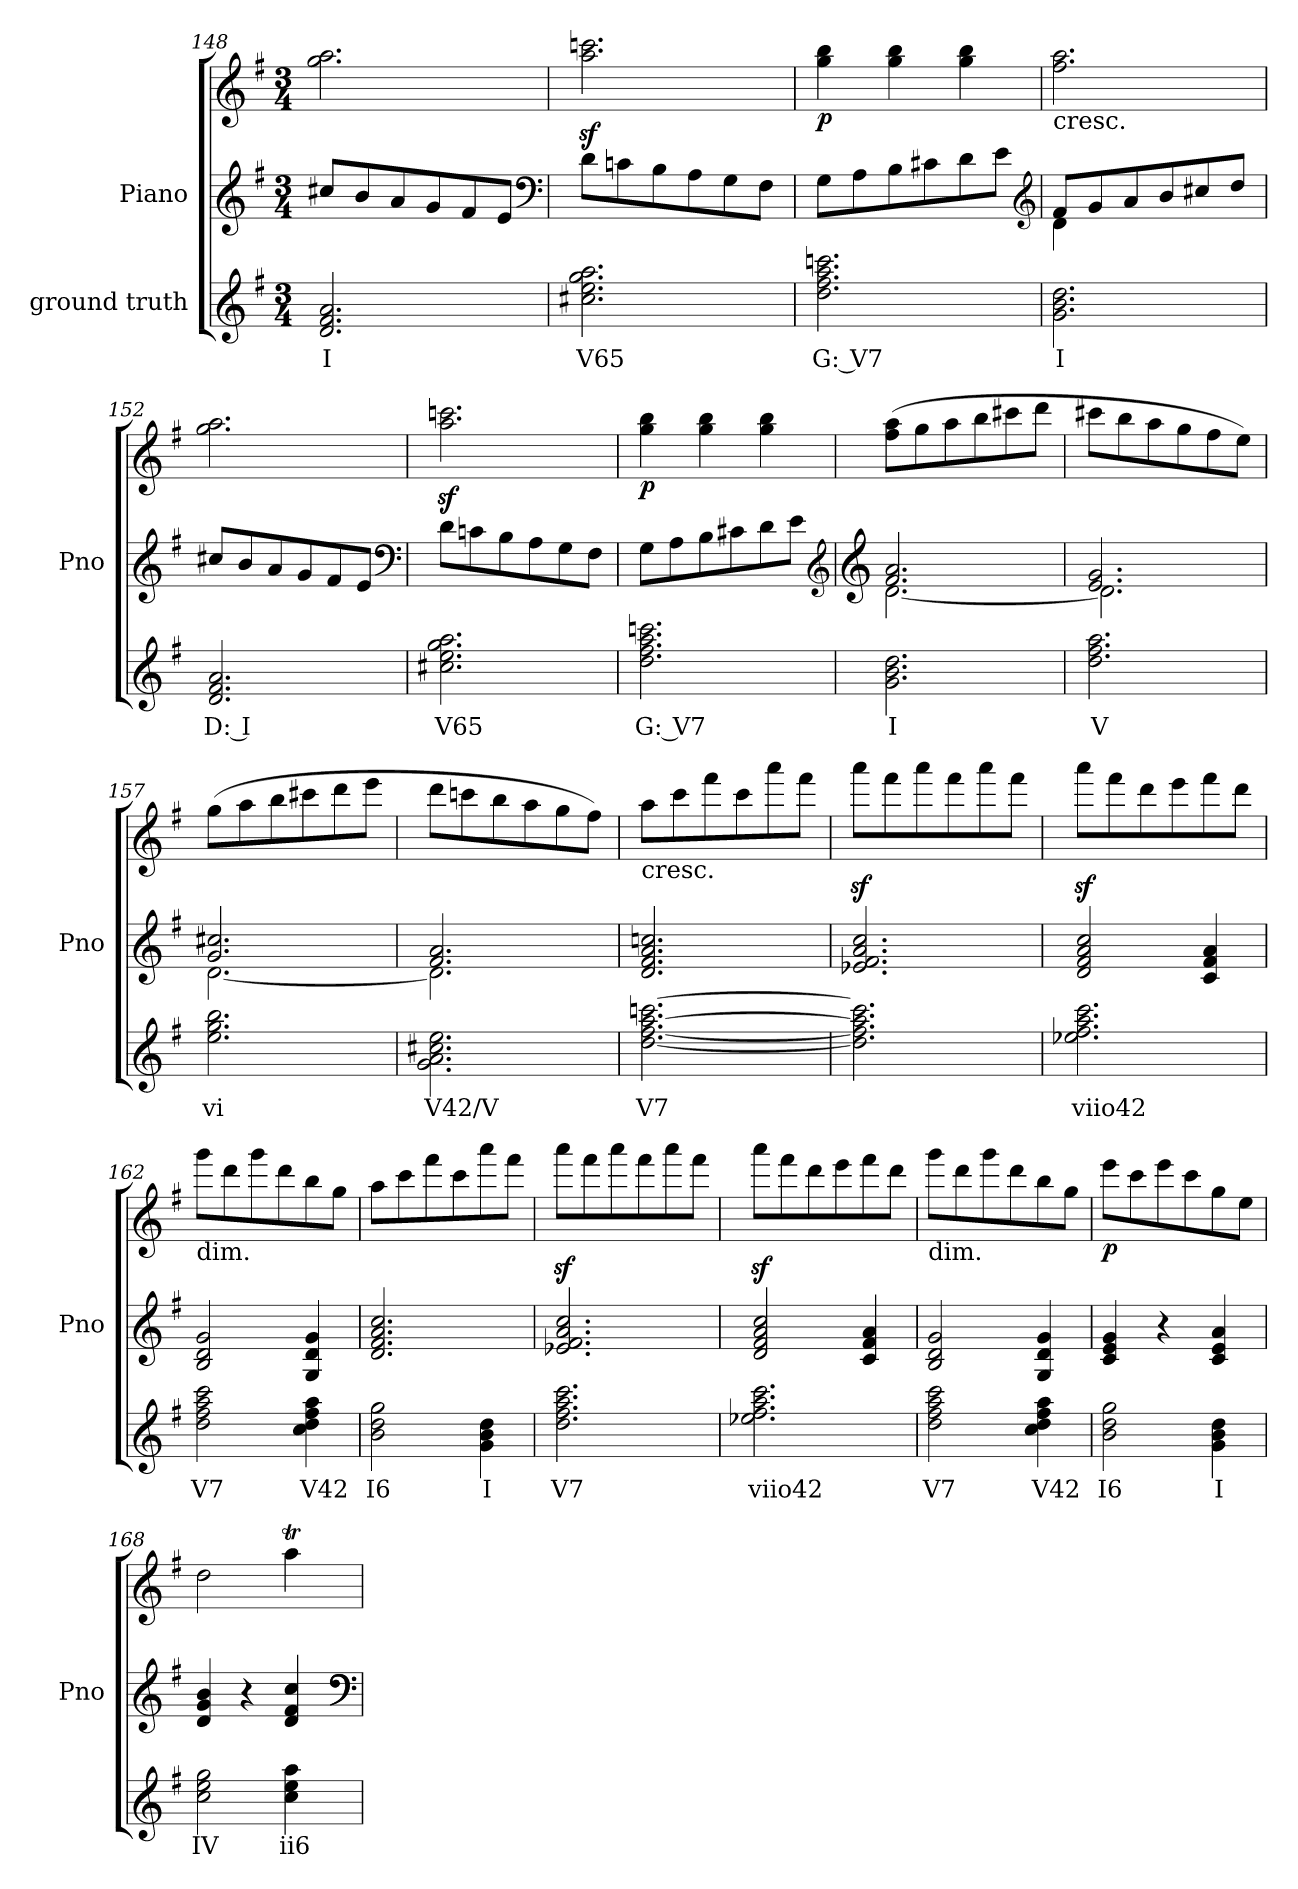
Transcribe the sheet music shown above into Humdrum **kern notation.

**kern	**text	**kern	**kern	**dynam
*part2	*part2	*part1	*part1	*part1
*staff3	*staff3	*staff2	*staff1	*staff1/2
*I"ground truth	*	*I"Piano	*	*
*	*	*I'Pno	*	*
*	*	*clefG2	*clefG2	*
*k[f#]	*	*k[f#]	*k[f#]	*
*G:	*	*G:	*G:	*
*M3/4	*	*M3/4	*M3/4	*
=148	=148	=148	=148	=148
2.d 2.f# 2.a	I	8cc#X/L	2.gg\ 2.aa\	.
.	.	8b/	.	.
.	.	8a/	.	.
.	.	8g/	.	.
.	.	8f#/	.	.
.	.	8e/J	.	.
*	*	*clefF4	*	*
=149	=149	=149	=149	=149
2.cc#X 2.ee 2.gg 2.aa	V65	8d\L	2.aa\z< 2.cccn\z<	.
.	.	8cn\	.	.
.	.	8B\	.	.
.	.	8A\	.	.
.	.	8G\	.	.
.	.	8F#\J	.	.
!!LO:LB:g=z
=150	=150	=150	=150	=150
!	!	!	!	!LO:DY:b
2.dd 2.ff# 2.aa 2.cccn	G: V7	8G\L	4gg\ 4bb\	p
.	.	8A\	.	.
.	.	8B\	4gg\ 4bb\	.
.	.	8c#X\	.	.
.	.	8d\	4gg\ 4bb\	.
.	.	8e\J	.	.
*	*	*clefG2	*	*
=151	=151	=151	=151	=151
*	*	*^	*^	*
!	!	!	!	!LO:TX:b:t=cresc.	!	!
2.g 2.b 2.dd	I	8f#/L	4d\	2.ff#\ 2.aa\	4ryy	.
.	.	8g/	.	.	.	.
.	.	8a/	2ryy	.	2ryy	.
.	.	8b/	.	.	.	.
.	.	8cc#X/	.	.	.	.
.	.	8dd/J	.	.	.	.
*	*	*v	*v	*	*	*
*	*	*	*v	*v	*
=152	=152	=152	=152	=152
2.d 2.f# 2.a	D: I	8cc#X/L	2.gg\ 2.aa\	.
.	.	8b/	.	.
.	.	8a/	.	.
.	.	8g/	.	.
.	.	8f#/	.	.
.	.	8e/J	.	.
*	*	*clefF4	*	*
=153	=153	=153	=153	=153
2.cc#X 2.ee 2.gg 2.aa	V65	8d\L	2.aa\z< 2.cccn\z<	.
.	.	8cn\	.	.
.	.	8B\	.	.
.	.	8A\	.	.
.	.	8G\	.	.
.	.	8F#\J	.	.
=154	=154	=154	=154	=154
!	!	!	!	!LO:DY:b
2.dd 2.ff# 2.aa 2.cccn	G: V7	8G\L	4gg\ 4bb\	p
.	.	8A\	.	.
.	.	8B\	4gg\ 4bb\	.
.	.	8c#X\	.	.
.	.	8d\	4gg\ 4bb\	.
.	.	8e\J	.	.
*	*	*clefG2	*	*
!!LO:PB:g=z
=155	=155	=155	=155	=155
*	*	*clefG2	*	*
*	*	*^	*	*
2.g 2.b 2.dd	I	2.f#/ 2.a/	[2.d\	(8ff#\ 8aa\L	.
.	.	.	.	8gg\	.
.	.	.	.	8aa\	.
.	.	.	.	8bb\	.
.	.	.	.	8ccc#X\	.
.	.	.	.	8ddd\J	.
=156	=156	=156	=156	=156	=156
2.dd 2.ff# 2.aa	V	2.e/ 2.g/	2.d\]	8ccc#X\L	.
.	.	.	.	8bb\	.
.	.	.	.	8aa\	.
.	.	.	.	8gg\	.
.	.	.	.	8ff#\	.
.	.	.	.	8ee\J)	.
=157	=157	=157	=157	=157	=157
2.ee 2.gg 2.bb	vi	2.g/ 2.cc#X/	[2.d\	(8gg\L	.
.	.	.	.	8aa\	.
.	.	.	.	8bb\	.
.	.	.	.	8ccc#X\	.
.	.	.	.	8ddd\	.
.	.	.	.	8eee\J	.
=158	=158	=158	=158	=158	=158
2.g 2.a 2.cc#X 2.ee	V42/V	2.f#/ 2.a/	2.d\]	8ddd\L	.
.	.	.	.	8cccn\	.
.	.	.	.	8bb\	.
.	.	.	.	8aa\	.
.	.	.	.	8gg\	.
.	.	.	.	8ff#\J)	.
*	*	*v	*v	*	*
=159	=159	=159	=159	=159
!	!	!	!LO:TX:b:t=cresc.	!
[2.dd [2.ff# [2.aa [2.cccn	V7	2.d/ 2.f#/ 2.a/ 2.ccn/	8aa\L	.
.	.	.	8ccc\	.
.	.	.	8fff#\	.
.	.	.	8ccc\	.
.	.	.	8aaa\	.
.	.	.	8fff#\J	.
!!LO:LB:g=z
=160	=160	=160	=160	=160
2.dd] 2.ff#] 2.aa] 2.ccc]	.	2.e-X/ 2.f#/ 2.a/ 2.cc/	8aaaz<\L	.
.	.	.	8fff#\	.
.	.	.	8aaa\	.
.	.	.	8fff#\	.
.	.	.	8aaa\	.
.	.	.	8fff#\J	.
=161	=161	=161	=161	=161
2.ee-X 2.ff# 2.aa 2.ccc	viio42	2d/ 2f#/ 2a/ 2cc/	8aaaz<\L	.
.	.	.	8fff#\	.
.	.	.	8ddd\	.
.	.	.	8eee\	.
.	.	4c/ 4f#/ 4a/	8fff#\	.
.	.	.	8ddd\J	.
=162	=162	=162	=162	=162
!	!	!	!LO:TX:b:t=dim.	!
2dd 2ff# 2aa 2ccc	V7	2B/ 2d/ 2g/	8ggg\L	.
.	.	.	8ddd\	.
.	.	.	8ggg\	.
.	.	.	8ddd\	.
4cc 4dd 4ff# 4aa	V42	4G/ 4d/ 4g/	8bb\	.
.	.	.	8gg\J	.
=163	=163	=163	=163	=163
2b 2dd 2gg	I6	2.d/ 2.f#/ 2.a/ 2.cc/	8aa\L	.
.	.	.	8ccc\	.
.	.	.	8fff#\	.
.	.	.	8ccc\	.
4g 4b 4dd	I	.	8aaa\	.
.	.	.	8fff#\J	.
=164	=164	=164	=164	=164
2.dd 2.ff# 2.aa 2.ccc	V7	2.e-X/ 2.f#/ 2.a/ 2.cc/	8aaaz<\L	.
.	.	.	8fff#\	.
.	.	.	8aaa\	.
.	.	.	8fff#\	.
.	.	.	8aaa\	.
.	.	.	8fff#\J	.
!!LO:LB:g=z
=165	=165	=165	=165	=165
2.ee-X 2.ff# 2.aa 2.ccc	viio42	2d/ 2f#/ 2a/ 2cc/	8aaaz<\L	.
.	.	.	8fff#\	.
.	.	.	8ddd\	.
.	.	.	8eee\	.
.	.	4c/ 4f#/ 4a/	8fff#\	.
.	.	.	8ddd\J	.
=166	=166	=166	=166	=166
!	!	!	!LO:TX:b:t=dim.	!
2dd 2ff# 2aa 2ccc	V7	2B/ 2d/ 2g/	8ggg\L	.
.	.	.	8ddd\	.
.	.	.	8ggg\	.
.	.	.	8ddd\	.
4cc 4dd 4ff# 4aa	V42	4G/ 4d/ 4g/	8bb\	.
.	.	.	8gg\J	.
=167	=167	=167	=167	=167
!	!	!	!	!LO:DY:b
2b 2dd 2gg	I6	4c/ 4e/ 4g/	8eee\L	p
.	.	.	8ccc\	.
.	.	4r	8eee\	.
.	.	.	8ccc\	.
4g 4b 4dd	I	4c/ 4e/ 4a/	8gg\	.
.	.	.	8ee\J	.
=168	=168	=168	=168	=168
*	*	*^	*^	*
2cc 2ee 2gg	IV	2ryy	4d/ 4g/ 4b/	2dd\	2ryy	.
.	.	.	4r	.	.	.
4cc 4ee 4aa	ii6	4ryy	4d/ 4f#/ 4cc/	4aaT\	16bbyy	.
.	.	.	.	.	16aayy	.
.	.	.	.	.	16ggyy	.
.	.	.	.	.	16aayy	.
*	*	*v	*v	*	*	*
*	*	*	*v	*v	*
*	*	*clefF4	*	*
=	=	=	=	=
*-	*-	*-	*-	*-
